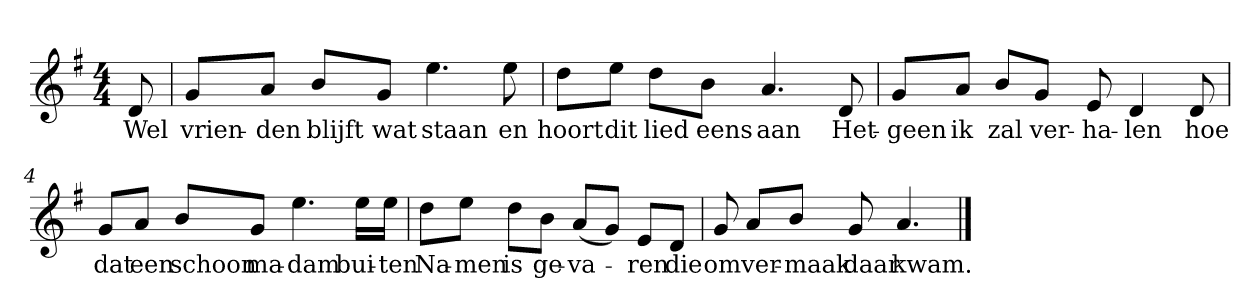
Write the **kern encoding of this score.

**kern	**text
*part1	*part1
*staff1	*staff1
*clefG2	*
*k[f#]	*
*G:	*
*M4/4	*
*MM120	*
=	=
8d	Wel
=1	=1
8g/L	vrien-
8a/J	-den
8b/L	blijft
8g/J	wat
4.ee	staan
8ee	en
=2	=2
8dd\L	hoort
8ee\J	dit
8dd\L	lied
8b\J	eens
4.a	aan
8d	Het-
=3	=3
8g/L	-geen
8a/J	ik
8b/L	zal
8g/J	ver-
8e	-ha-
4d	-len
8d	hoe
=4	=4
8g/L	dat
8a/J	een
8b/L	schoon
8g/J	ma-
4.ee	-dam
16ee\LL	bui-
16ee\JJ	-ten
=5	=5
8dd\L	Na-
8ee\J	-men
8dd\L	is
8b\J	ge-
(8a/L	-va-
8g/J)	.
8e/L	-ren
8d/J	die
=6	=6
8g	om
8a/L	ver-
8b/J	-maak
8g	daar
4.a	kwam.
==	==
*-	*-
